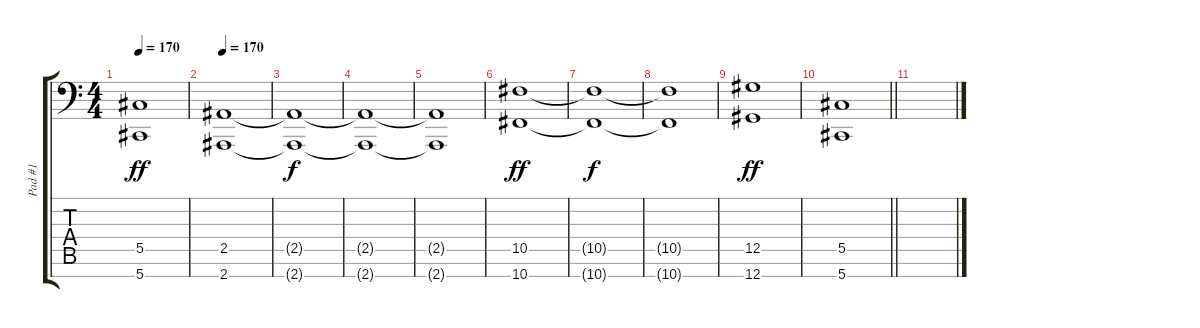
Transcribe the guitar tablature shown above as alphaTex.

\track ("Pad #1" "Pad #1") {instrument pad2warm}
\staff {score tabs}
\tuning (Eb4 Bb3 Gb3 Db3 Ab2 Eb2 Ab1) {hide}
\ts (4 4)
\tempo 170
\clef f4
\ks c
(5.5 5.7).1{dy ff} |
\tempo 170
(2.5 2.7).1 |
(2.5{t} 2.7{t}).1{dy f} |
(2.5{t} 2.7{t}).1 |
(2.5{t} 2.7{t}).1 |
(10.5 10.7).1{dy ff} |
(10.5{t} 10.7{t}).1{dy f} |
(10.5{t} 10.7{t}).1 |
(12.5 12.7).1{dy ff} |
\barLineRight lightlight
(5.5 5.7).1 |
\section ("" "")
